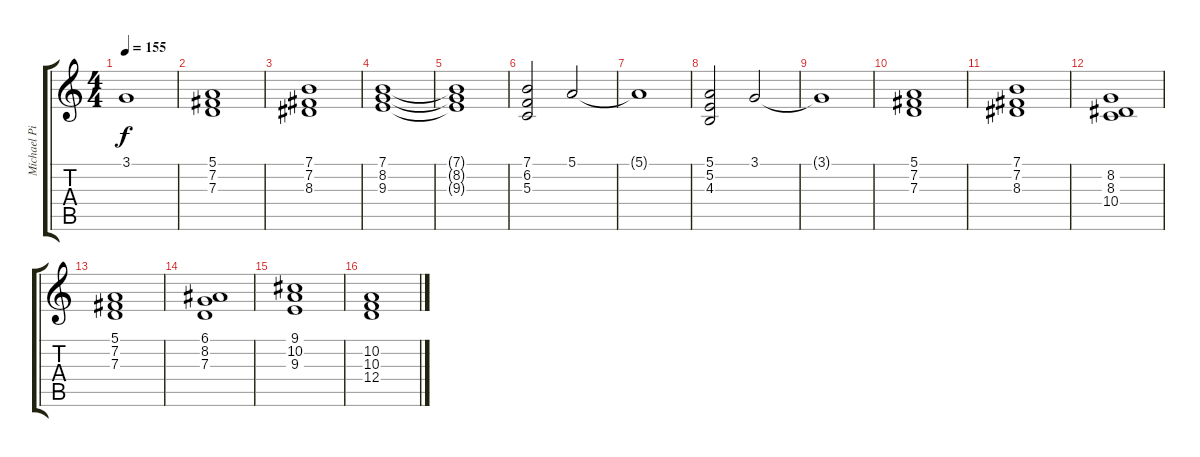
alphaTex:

\track ("Michael Pinnella" "Michael Pi") {instrument drawbarorgan}
\staff {score tabs}
\tuning (E4 B3 G3 D3 A2 E2) {hide}
\ts (4 4)
\tempo 155
\clef g2
\ks c
3.1{t}.1{dy f} |
(5.1 7.2 7.3).1 |
(7.1 7.2 8.3).1 |
(7.1 8.2 9.3).1 |
(7.1{t} 8.2{t} 9.3{t}).1 |
(7.1 6.2 5.3).2 5.1.2 |
5.1{t}.1 |
(5.1 5.2 4.3).2 3.1.2 |
3.1{t}.1 |
(5.1 7.2 7.3).1 |
(7.1 7.2 8.3).1 |
(8.2 8.3 10.4).1 |
(5.1 7.2 7.3).1 |
(6.1 8.2 7.3).1 |
(9.1 10.2 9.3).1 |
(10.2 10.3 12.4).1
